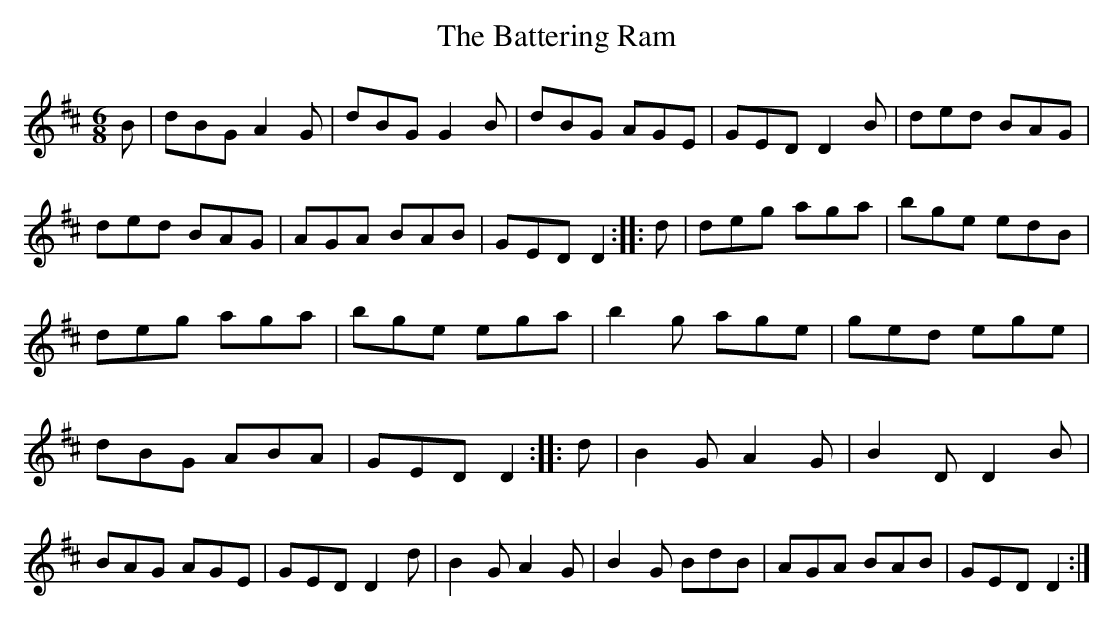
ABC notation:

X:1
T:Battering Ram, The
M:6/8
K:D
B|dBG A2G|dBG G2B|dBG AGE|GED D2B|\
ded BAG|ded BAG|AGA BAB|GED D2::\
d|deg aga|bge edB|deg aga|bge ega|\
b2g age|ged ege|dBG ABA|GED D2::\
d|B2G A2G|B2D D2B|BAG AGE|GED D2d|\
B2G A2G|B2G BdB|AGA BAB|GED D2:|
